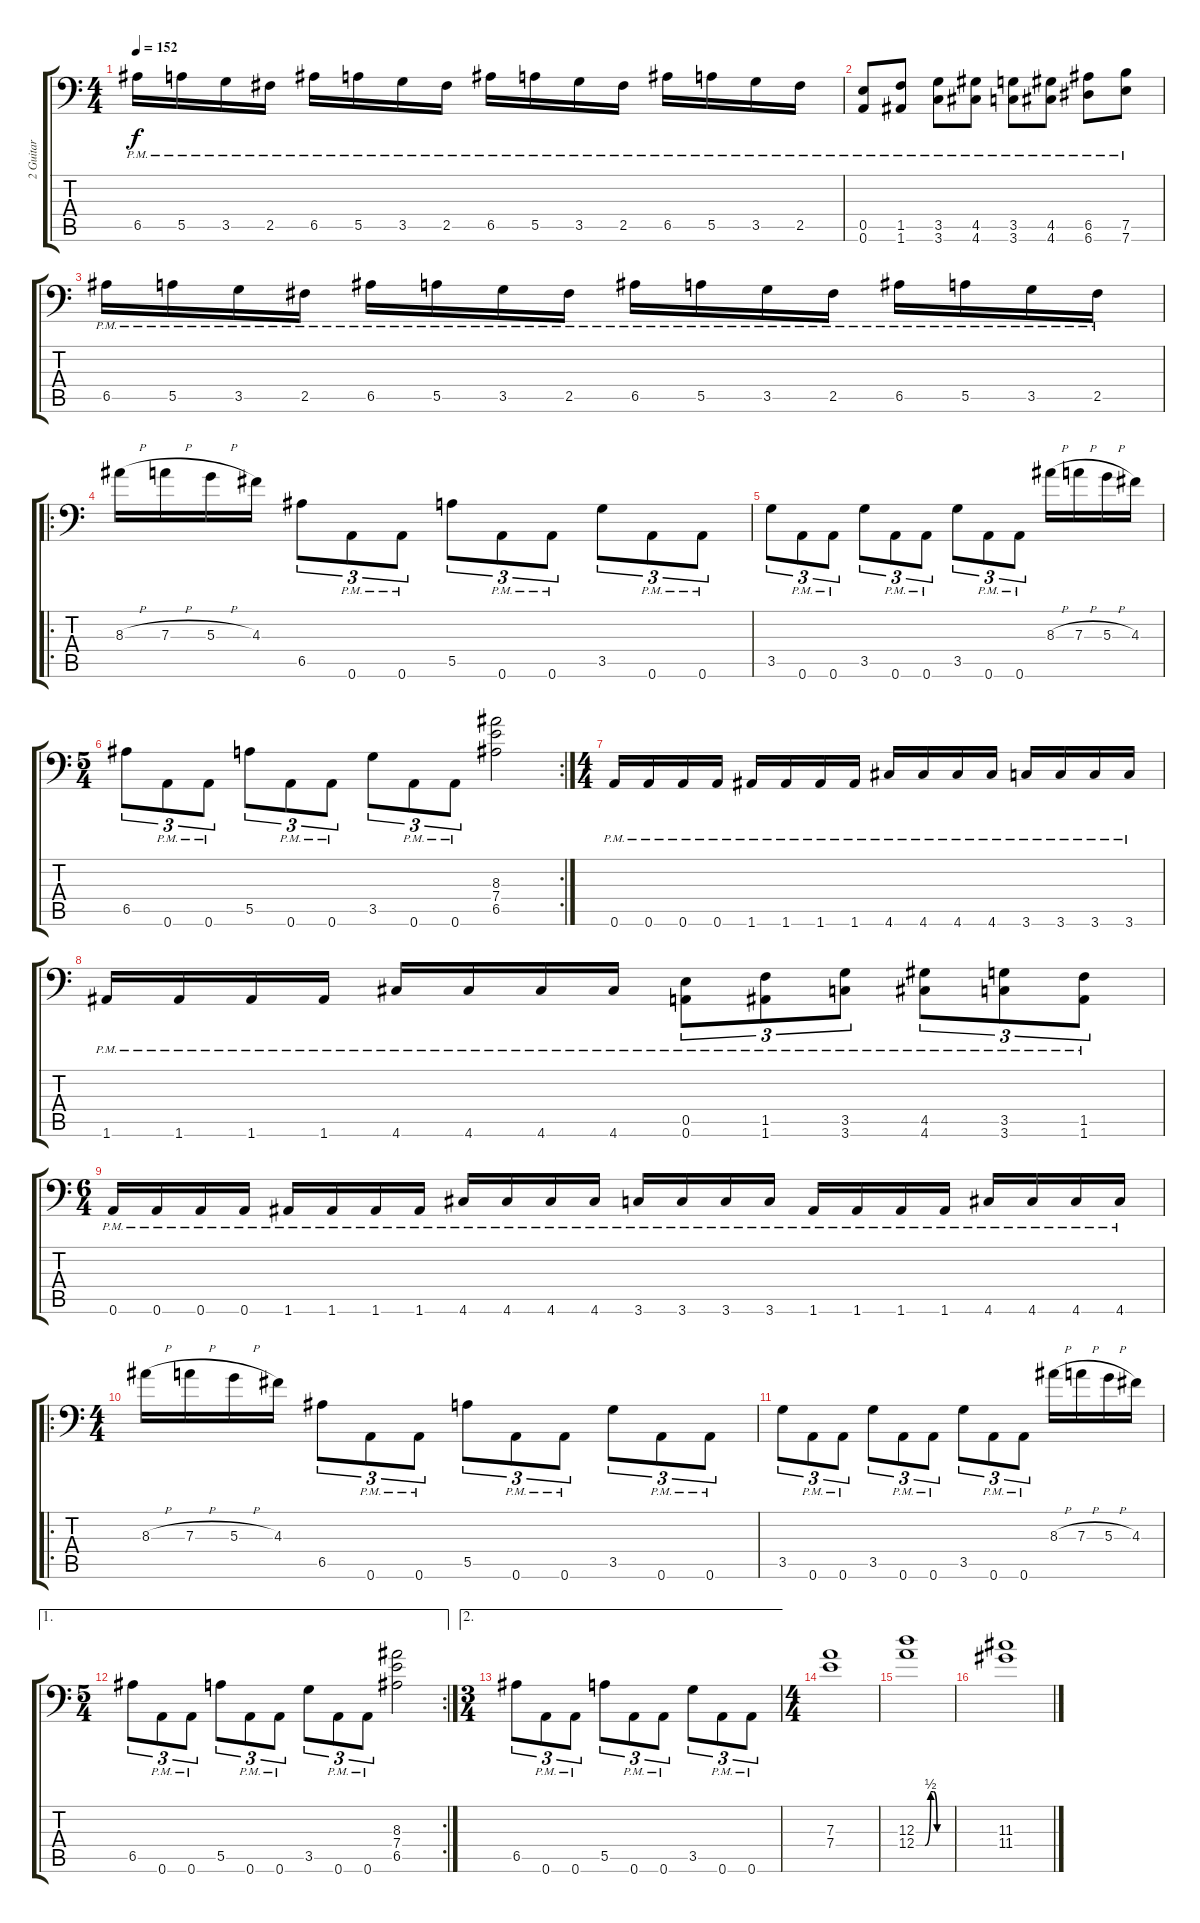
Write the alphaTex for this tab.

\track ("2 Guitar" "2 Guitar") {instrument distortionguitar}
\staff {score tabs}
\tuning (B3 Gb3 D3 A2 E2 A1) {hide}
\ts (4 4)
\tempo 152
\clef f4
\ks c
6.5{pm}.16{dy f instrument distortionguitar} 5.5{pm}.16 3.5{pm}.16 2.5{pm}.16 6.5{pm}.16 5.5{pm}.16 3.5{pm}.16 2.5{pm}.16 6.5{pm}.16 5.5{pm}.16 3.5{pm}.16 2.5{pm}.16 6.5{pm}.16 5.5{pm}.16 3.5{pm}.16 2.5{pm}.16 |
(0.5{pm} 0.6{pm}).8 (1.5{pm} 1.6{pm}).8 (3.5{pm} 3.6{pm}).8 (4.5{pm} 4.6{pm}).8 (3.5{pm} 3.6{pm}).8 (4.5{pm} 4.6{pm}).8 (6.5{pm} 6.6{pm}).8 (7.5{pm} 7.6{pm}).8 |
6.5{pm}.16 5.5{pm}.16 3.5{pm}.16 2.5{pm}.16 6.5{pm}.16 5.5{pm}.16 3.5{pm}.16 2.5{pm}.16 6.5{pm}.16 5.5{pm}.16 3.5{pm}.16 2.5{pm}.16 6.5{pm}.16 5.5{pm}.16 3.5{pm}.16 2.5{pm}.16 |
\ro
8.3{h}.16 7.3{h}.16 5.3{h}.16 4.3.16 6.5.8{tu (3 2)} 0.6{pm}.8{tu (3 2)} 0.6{pm}.8{tu (3 2)} 5.5.8{tu (3 2)} 0.6{pm}.8{tu (3 2)} 0.6{pm}.8{tu (3 2)} 3.5.8{tu (3 2)} 0.6{pm}.8{tu (3 2)} 0.6{pm}.8{tu (3 2)} |
3.5.8{tu (3 2)} 0.6{pm}.8{tu (3 2)} 0.6{pm}.8{tu (3 2)} 3.5.8{tu (3 2)} 0.6{pm}.8{tu (3 2)} 0.6{pm}.8{tu (3 2)} 3.5.8{tu (3 2)} 0.6{pm}.8{tu (3 2)} 0.6{pm}.8{tu (3 2)} 8.3{h}.16 7.3{h}.16 5.3{h}.16 4.3.16 |
\rc 2
\ts (5 4)
6.5.8{tu (3 2)} 0.6{pm}.8{tu (3 2)} 0.6{pm}.8{tu (3 2)} 5.5.8{tu (3 2)} 0.6{pm}.8{tu (3 2)} 0.6{pm}.8{tu (3 2)} 3.5.8{tu (3 2)} 0.6{pm}.8{tu (3 2)} 0.6{pm}.8{tu (3 2)} (8.3 7.4 6.5).2 |
\ts (4 4)
0.6{pm}.16 0.6{pm}.16 0.6{pm}.16 0.6{pm}.16 1.6{pm}.16 1.6{pm}.16 1.6{pm}.16 1.6{pm}.16 4.6{pm}.16 4.6{pm}.16 4.6{pm}.16 4.6{pm}.16 3.6{pm}.16 3.6{pm}.16 3.6{pm}.16 3.6{pm}.16 |
1.6{pm}.16 1.6{pm}.16 1.6{pm}.16 1.6{pm}.16 4.6{pm}.16 4.6{pm}.16 4.6{pm}.16 4.6{pm}.16 (0.5{pm} 0.6{pm}).8{tu (3 2)} (1.5{pm} 1.6{pm}).8{tu (3 2)} (3.5{pm} 3.6{pm}).8{tu (3 2)} (4.5{pm} 4.6{pm}).8{tu (3 2)} (3.5{pm} 3.6{pm}).8{tu (3 2)} (1.5{pm} 1.6{pm}).8{tu (3 2)} |
\ts (6 4)
0.6{pm}.16 0.6{pm}.16 0.6{pm}.16 0.6{pm}.16 1.6{pm}.16 1.6{pm}.16 1.6{pm}.16 1.6{pm}.16 4.6{pm}.16 4.6{pm}.16 4.6{pm}.16 4.6{pm}.16 3.6{pm}.16 3.6{pm}.16 3.6{pm}.16 3.6{pm}.16 1.6{pm}.16 1.6{pm}.16 1.6{pm}.16 1.6{pm}.16 4.6{pm}.16 4.6{pm}.16 4.6{pm}.16 4.6{pm}.16 |
\ro
\ts (4 4)
8.3{h}.16 7.3{h}.16 5.3{h}.16 4.3.16 6.5.8{tu (3 2)} 0.6{pm}.8{tu (3 2)} 0.6{pm}.8{tu (3 2)} 5.5.8{tu (3 2)} 0.6{pm}.8{tu (3 2)} 0.6{pm}.8{tu (3 2)} 3.5.8{tu (3 2)} 0.6{pm}.8{tu (3 2)} 0.6{pm}.8{tu (3 2)} |
3.5.8{tu (3 2)} 0.6{pm}.8{tu (3 2)} 0.6{pm}.8{tu (3 2)} 3.5.8{tu (3 2)} 0.6{pm}.8{tu (3 2)} 0.6{pm}.8{tu (3 2)} 3.5.8{tu (3 2)} 0.6{pm}.8{tu (3 2)} 0.6{pm}.8{tu (3 2)} 8.3{h}.16 7.3{h}.16 5.3{h}.16 4.3.16 |
\ae 1
\rc 2
\ts (5 4)
6.5.8{tu (3 2)} 0.6{pm}.8{tu (3 2)} 0.6{pm}.8{tu (3 2)} 5.5.8{tu (3 2)} 0.6{pm}.8{tu (3 2)} 0.6{pm}.8{tu (3 2)} 3.5.8{tu (3 2)} 0.6{pm}.8{tu (3 2)} 0.6{pm}.8{tu (3 2)} (8.3 7.4 6.5).2 |
\ae 2
\ts (3 4)
6.5.8{tu (3 2)} 0.6{pm}.8{tu (3 2)} 0.6{pm}.8{tu (3 2)} 5.5.8{tu (3 2)} 0.6{pm}.8{tu (3 2)} 0.6{pm}.8{tu (3 2)} 3.5.8{tu (3 2)} 0.6{pm}.8{tu (3 2)} 0.6{pm}.8{tu (3 2)} |
\ts (4 4)
(7.3 7.4).1 |
(12.3 12.4{be (custom 0 0 15 0 25 2 30 2 36 0 60 0)}).1 |
(11.3 11.4).1
